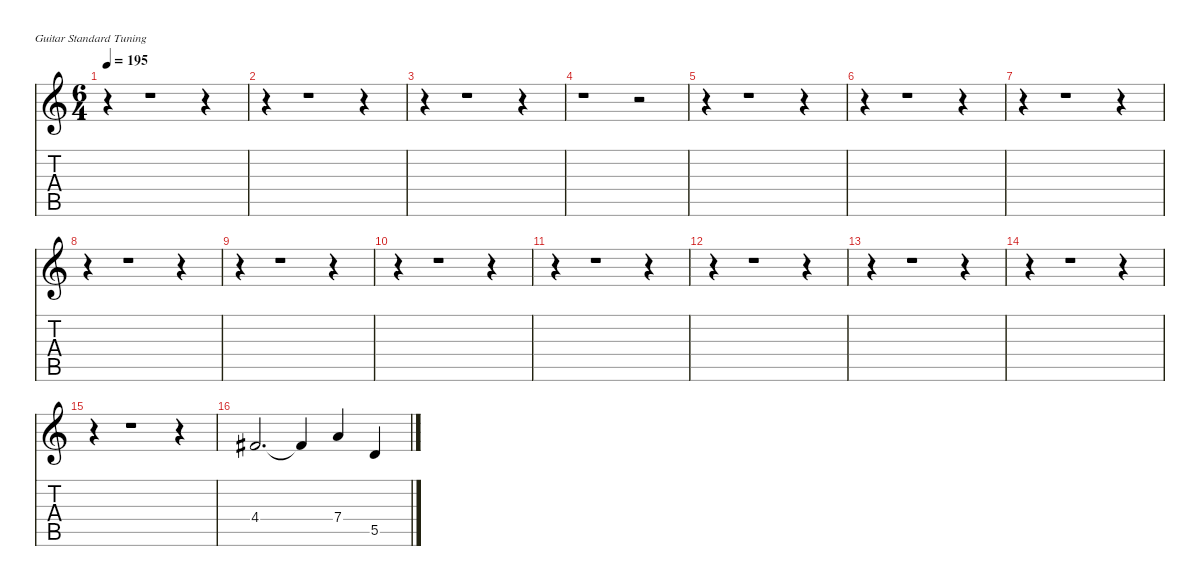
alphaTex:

\defaultSystemsLayout 4
\hideDynamics
\bracketExtendMode nobrackets
\singleTrackTrackNamePolicy hidden
\multiTrackTrackNamePolicy hidden
\firstSystemTrackNameMode fullname
\firstSystemTrackNameOrientation horizontal
\otherSystemsTrackNameOrientation horizontal
\track ("Guitar 3" "s.guit.") {instrument acousticguitarsteel}
\staff {score tabs}
\tuning (E4 B3 G3 D3 A2 E2)
\ts (6 4)
\tempo 195
\clef g2
\ks c
r.4{dy f beam Down} r.1{beam Down} r.4{beam Down} |
r.4{beam Down} r.1{beam Down} r.4{beam Down} |
r.4{beam Down} r.1{beam Down} r.4{beam Down} |
r.1{beam Down} r.2{beam Down} |
r.4{beam Down} r.1{beam Down} r.4{beam Down} |
r.4{beam Down} r.1{beam Down} r.4{beam Down} |
r.4{beam Down} r.1{beam Down} r.4{beam Down} |
r.4{beam Down} r.1{beam Down} r.4{beam Down} |
r.4{beam Down} r.1{beam Down} r.4{beam Down} |
r.4{beam Down} r.1{beam Down} r.4{beam Down} |
r.4{beam Down} r.1{beam Down} r.4{beam Down} |
r.4{beam Down} r.1{beam Down} r.4{beam Down} |
r.4{beam Down} r.1{beam Down} r.4{beam Down} |
r.4{beam Down} r.1{beam Down} r.4{beam Down} |
r.4{beam Down} r.1{beam Down} r.4{beam Down} |
4.4{acc #}.2{d instrument acousticguitarsteel beam Up} 4.4{t acc #}.4{beam Up} 7.4.4{beam Up} 5.5.4{beam Up}
